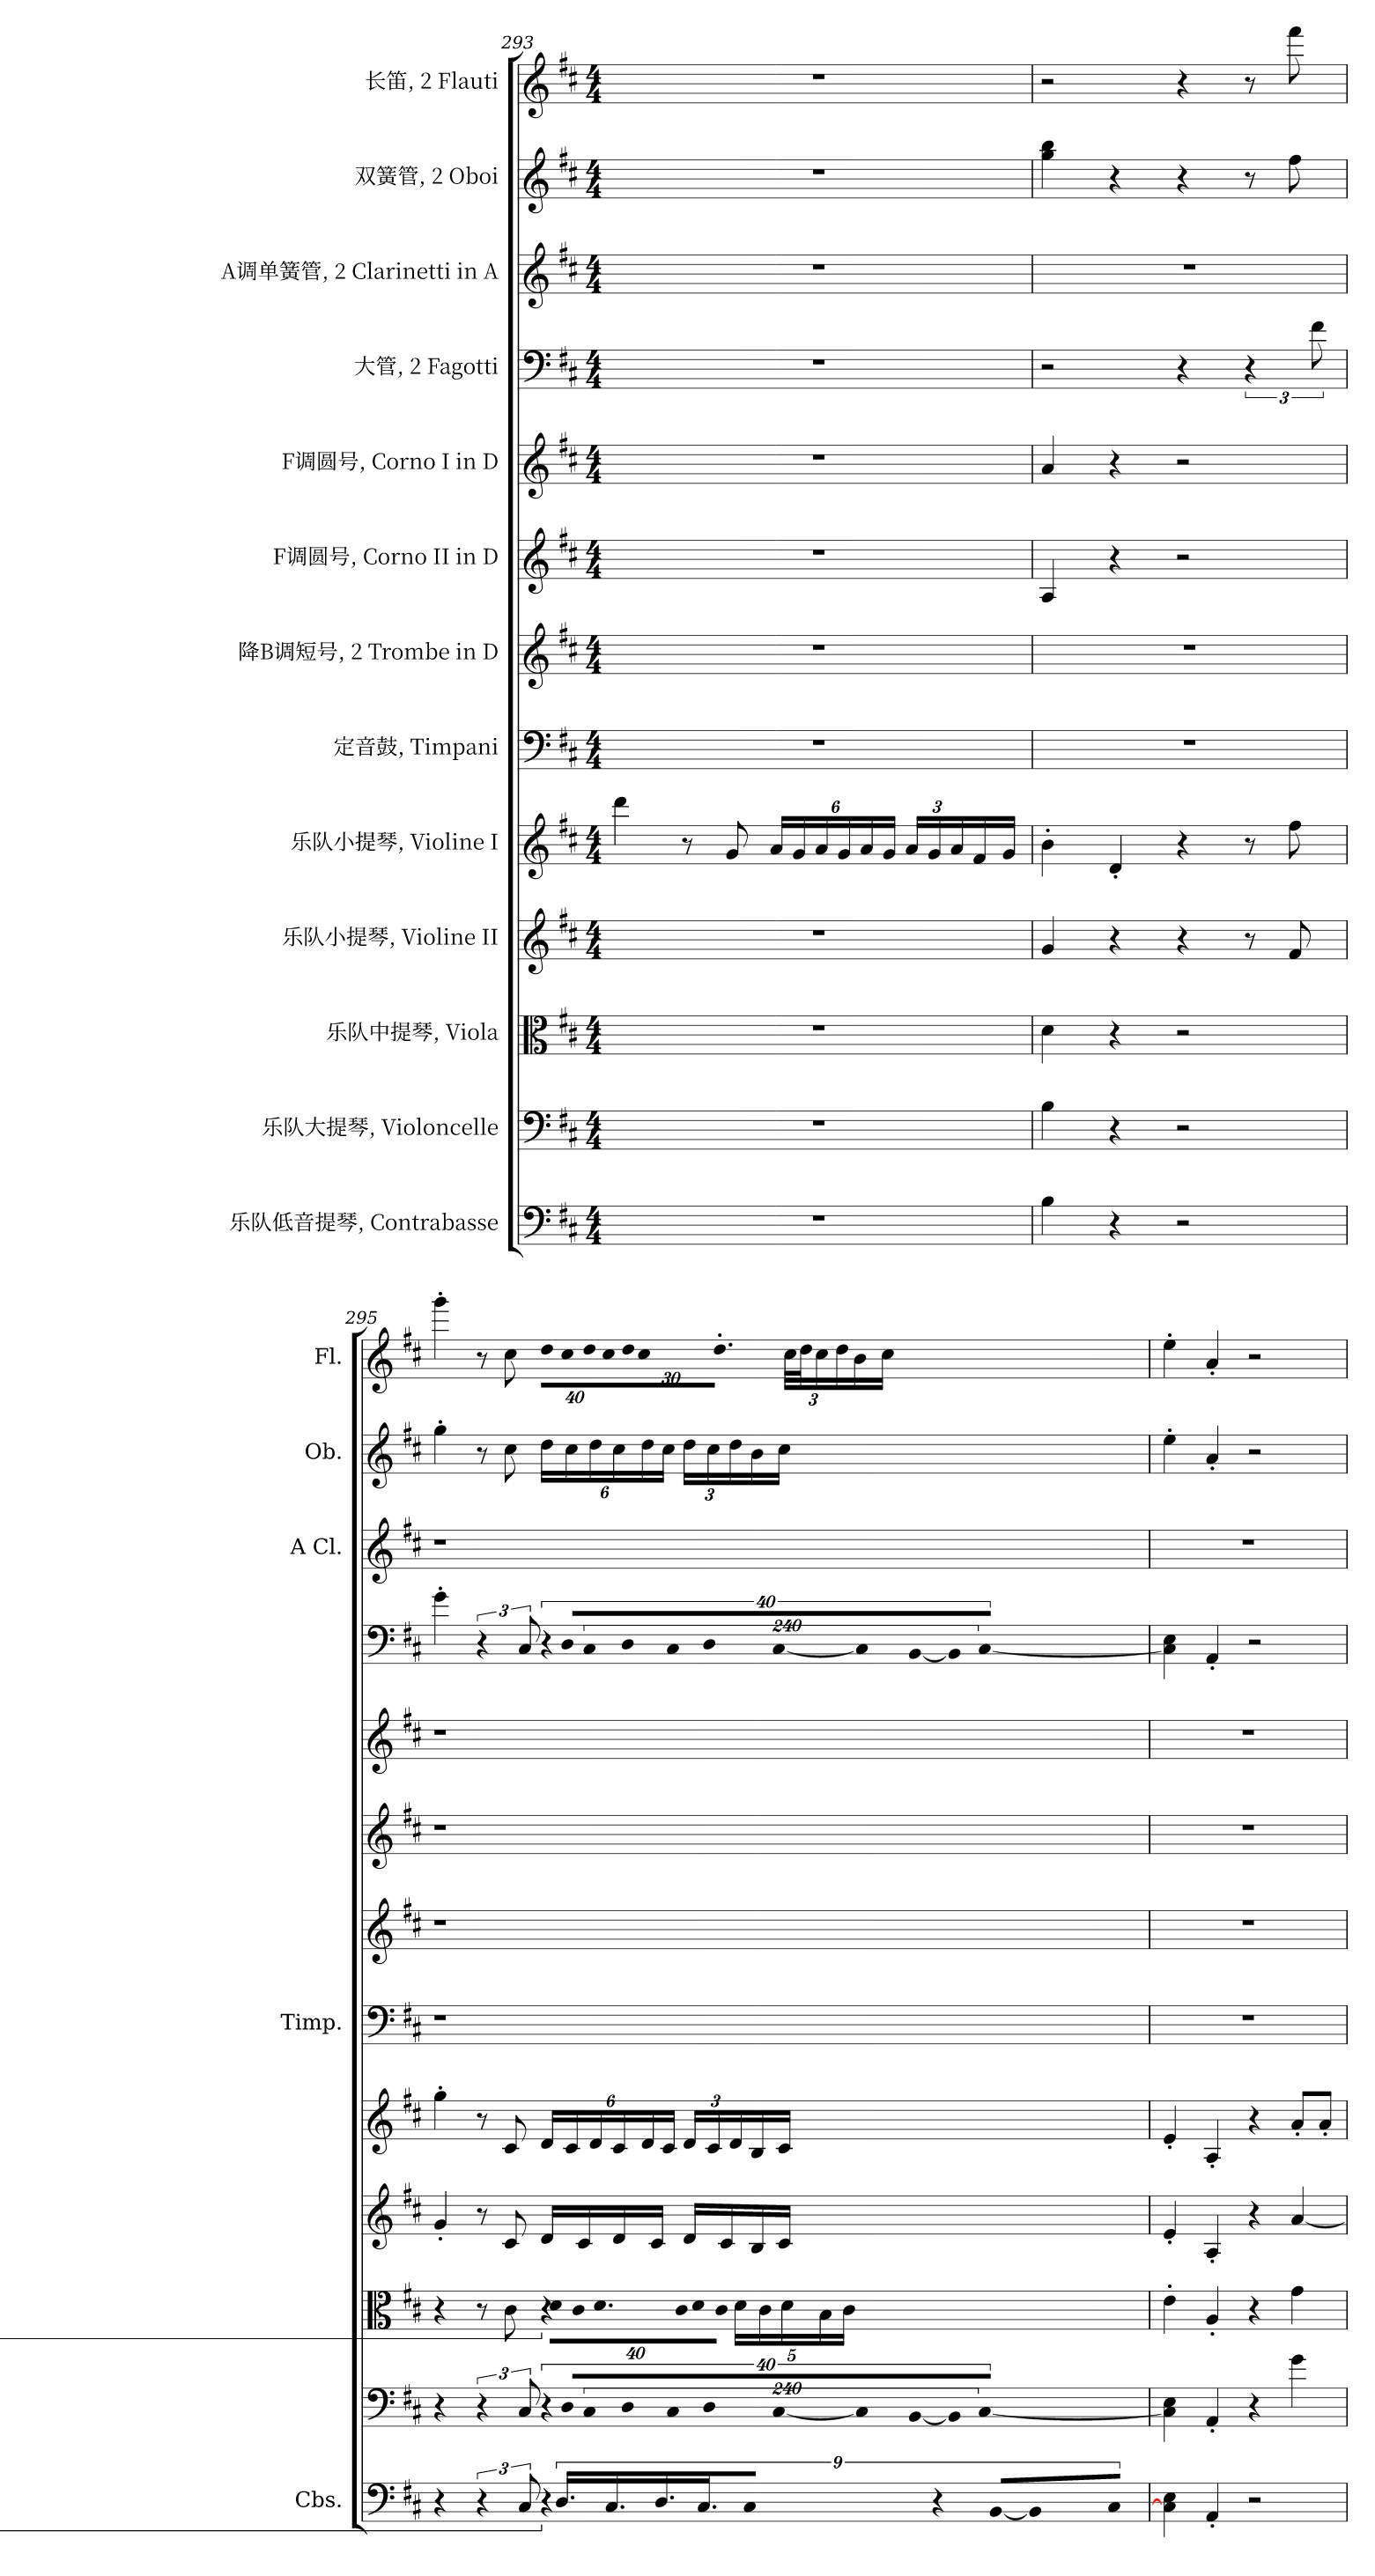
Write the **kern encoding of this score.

**kern	**kern	**kern	**kern	**kern	**kern	**kern	**kern	**kern	**kern	**kern	**kern	**kern
*part13	*part12	*part11	*part10	*part9	*part8	*part7	*part6	*part5	*part4	*part3	*part2	*part1
*staff13	*staff12	*staff11	*staff10	*staff9	*staff8	*staff7	*staff6	*staff5	*staff4	*staff3	*staff2	*staff1
*I"乐队低音提琴, Contrabasse	*I"乐队大提琴, Violoncelle	*I"乐队中提琴, Viola	*I"乐队小提琴, Violine II	*I"乐队小提琴, Violine I	*I"定音鼓, Timpani	*I"降B调短号, 2 Trombe in D	*I"F调圆号, Corno II in D	*I"F调圆号, Corno I in D	*I"大管, 2 Fagotti	*I"A调单簧管, 2 Clarinetti in A	*I"双簧管, 2 Oboi	*I"长笛, 2 Flauti
*I'Cbs.	*	*	*	*	*I'Timp.	*	*	*	*	*I'A Cl.	*I'Ob.	*I'Fl.
*clefF4	*clefF4	*clefC3	*clefG2	*clefG2	*clefF4	*clefG2	*clefG2	*clefG2	*clefF4	*clefG2	*clefG2	*clefG2
*ITrd7c12	*	*	*	*	*	*ITrd1c2	*ITrd4c7	*ITrd4c7	*	*ITrd2c3	*	*
*k[f#c#]	*k[f#c#]	*k[f#c#]	*k[f#c#]	*k[f#c#]	*k[f#c#]	*k[]	*k[f#]	*k[f#]	*k[f#c#]	*k[f#c#g#d#a#]	*k[f#c#]	*k[f#c#]
*M4/4	*M4/4	*M4/4	*M4/4	*M4/4	*M4/4	*M4/4	*M4/4	*M4/4	*M4/4	*M4/4	*M4/4	*M4/4
=293	=293	=293	=293	=293	=293	=293	=293	=293	=293	=293	=293	=293
1r	1r	1r	1r	4ddd\	1r	1r	1r	1r	1r	1r	1r	1r
.	.	.	.	8r	.	.	.	.	.	.	.	.
.	.	.	.	8g/	.	.	.	.	.	.	.	.
*	*	*	*	*Xbrackettup	*	*	*	*	*	*	*	*
.	.	.	.	24a/LL	.	.	.	.	.	.	.	.
.	.	.	.	24g/	.	.	.	.	.	.	.	.
.	.	.	.	24a/	.	.	.	.	.	.	.	.
.	.	.	.	24g/	.	.	.	.	.	.	.	.
.	.	.	.	24a/	.	.	.	.	.	.	.	.
.	.	.	.	24g/JJ	.	.	.	.	.	.	.	.
.	.	.	.	24a/LL	.	.	.	.	.	.	.	.
.	.	.	.	24g/	.	.	.	.	.	.	.	.
.	.	.	.	24a/	.	.	.	.	.	.	.	.
.	.	.	.	16f#/	.	.	.	.	.	.	.	.
.	.	.	.	16g/JJ	.	.	.	.	.	.	.	.
=294	=294	=294	=294	=294	=294	=294	=294	=294	=294	=294	=294	=294
4BB\	4B\	4d\	4g/	4b'\	1r	1r	4D/	4d/	2r	1r	4gg\ 4bb\	2r
4r	4r	4r	4r	4d'/	.	.	4r	4r	.	.	4r	.
*	*	*	*	*	*	*	*	*	*	*	*	*MM190
2r	2r	2r	4r	4r	.	.	2r	2r	4r	.	4r	4r
.	.	.	8r	8r	.	.	.	.	6r	.	8r	8r
*	*	*	*	*	*	*	*	*	*	*	*	*MM284
.	.	.	8f#/	8ff#\	.	.	.	.	.	.	8ff#\	8fff#\
.	.	.	.	.	.	.	.	.	12f#\	.	.	.
!!LO:PB:g=z
=295	=295	=295	=295	=295	=295	=295	=295	=295	=295	=295	=295	=295
*	*	*	*	*	*	*	*	*	*	*	*	*MM278
4r	4r	4r	4g'/	4gg'\	1r	1r	1r	1r	4g'\	1r	4gg'\	4ggg'\
6r	6r	8r	8r	8r	.	.	.	.	6r	.	8r	8r
.	.	8c#\	8c#/	8c#/	.	.	.	.	.	.	8cc#\	8cc#\
12CC#/	12C#/	.	.	.	.	.	.	.	12C#/	.	.	.
!LO:N:vis=32	!LO:N:vis=32	!LO:N:vis=64	!	!	!	!	!	!	!LO:N:vis=32	!	!	!
*	*	*	*	*	*	*	*	*	*	*	*Xbrackettup	*Xbrackettup
*	*	*	*	*	*	*	*	*	*	*	*	*MM310
!	!	!	!	!	!	!	!	!	!	!	!	!LO:N:vis=32
1920%53r	640%23r	960%17r	16d/LL	24d/LL	.	.	.	.	640%23r	.	24dd\LL	640%23dd\LLL
!	!	!LO:N:vis=32	!	!	!	!	!	!	!	!	!	!
.	.	640%23d\LLL	.	.	.	.	.	.	.	.	.	.
18.DD/LL	.	.	.	.	.	.	.	.	.	.	.	.
!	!LO:N:vis=32	!	!	!	!	!	!	!	!LO:N:vis=32	!	!	!LO:N:vis=32
.	640%23D/KLL	.	.	.	.	.	.	.	640%23D/KLL	.	.	640%23cc#\
.	.	.	.	24c#/	.	.	.	.	.	.	24cc#\	.
!	!	!LO:N:vis=32	!	!	!	!	!	!	!	!	!	!
.	.	640%23c#\	.	.	.	.	.	.	.	.	.	.
.	.	.	16c#/	.	.	.	.	.	.	.	.	.
!	!LO:N:vis=16	!	!	!	!	!	!	!	!LO:N:vis=16	!	!	!LO:N:vis=32
.	1920%137C#/	.	.	.	.	.	.	.	1920%137C#/	.	.	640%23dd\
.	.	.	.	24d/	.	.	.	.	.	.	24dd\	.
!	!	!LO:N:vis=32.	!	!	!	!	!	!	!	!	!	!
.	.	1920%103d\	.	.	.	.	.	.	.	.	.	.
!	!	!	!	!	!	!	!	!	!	!	!	!LO:N:vis=32
.	.	.	.	.	.	.	.	.	.	.	.	640%23cc#\
18.CC#/	.	.	.	.	.	.	.	.	.	.	.	.
.	.	.	16d/	24c#/	.	.	.	.	.	.	24cc#\	.
!	!LO:N:vis=16	!LO:N:vis=32	!	!	!	!	!	!	!LO:N:vis=16	!	!	!
.	1920%137D/	640%23c#\	.	.	.	.	.	.	1920%137D/	.	.	.
!	!	!	!	!	!	!	!	!	!	!	!	!LO:N:vis=256%9
.	.	.	.	.	.	.	.	.	.	.	.	960%17dd\K
!	!	!	!	!	!	!	!	!	!	!	!	!LO:N:vis=32
.	.	.	.	.	.	.	.	.	.	.	.	640%23cc#\
.	.	.	.	24d/	.	.	.	.	.	.	24dd\	.
!	!	!LO:N:vis=32	!	!	!	!	!	!	!	!	!	!
.	.	640%23d\	.	.	.	.	.	.	.	.	.	.
.	.	.	16c#/JJ	.	.	.	.	.	.	.	.	.
18.DD/	.	.	.	.	.	.	.	.	.	.	.	.
!	!	!	!	!	!	!	!	!	!	!	!	!LO:N:vis=32.
.	.	.	.	.	.	.	.	.	.	.	.	1920%103dd'\JJJ
.	.	.	.	24c#/JJ	.	.	.	.	.	.	24cc#\JJ	.
!	!LO:N:vis=16	!	!	!	!	!	!	!	!LO:N:vis=16	!	!	!
.	1920%137C#/	.	.	.	.	.	.	.	1920%137C#/	.	.	.
!	!	!LO:N:vis=32	!	!	!	!	!	!	!	!	!	!
.	.	640%23c#\JJJ	.	.	.	.	.	.	.	.	.	.
.	.	.	16d/LL	24d/LL	.	.	.	.	.	.	24dd\LL	.
*	*	*Xbrackettup	*	*	*	*	*	*	*	*	*	*
.	.	20d\LL	.	.	.	.	.	.	.	.	.	48cc#\LLL
.	.	.	.	.	.	.	.	.	.	.	.	48dd\J
18.CC#/	.	.	.	.	.	.	.	.	.	.	.	.
!	!LO:N:vis=32	!	!	!	!	!	!	!	!LO:N:vis=32	!	!	!
.	640%23D/L	.	.	.	.	.	.	.	640%23D/L	.	.	.
.	.	.	.	24c#/	.	.	.	.	.	.	24cc#\	.
.	.	.	.	.	.	.	.	.	.	.	.	24cc#\
.	.	20c#\	.	.	.	.	.	.	.	.	.	.
.	.	.	16c#/	.	.	.	.	.	.	.	.	.
!	!LO:N:vis=32	!	!	!	!	!	!	!	!LO:N:vis=32	!	!	!
.	[640%23C#/	.	.	.	.	.	.	.	[640%23C#/	.	.	.
.	.	.	.	24d/	.	.	.	.	.	.	24dd\	.
.	.	.	.	.	.	.	.	.	.	.	.	24dd\
.	.	20d\	.	.	.	.	.	.	.	.	.	.
!	!LO:N:vis=32	!	!	!	!	!	!	!	!LO:N:vis=32	!	!	!
.	640%23C#/]	.	.	.	.	.	.	.	640%23C#/]	.	.	.
!LO:N:vis=32	!	!	!	!	!	!	!	!	!	!	!	!
1920%53CC#/JJk	.	.	.	.	.	.	.	.	.	.	.	.
.	.	.	16B/	16B/	.	.	.	.	.	.	16b\	.
.	.	.	.	.	.	.	.	.	.	.	.	16b\
1920ryy	.	.	.	.	.	.	.	.	.	.	.	.
!LO:N:vis=32	!	!	!	!	!	!	!	!	!	!	!	!
1920%53r	.	.	.	.	.	.	.	.	.	.	.	.
!	!LO:N:vis=32	!	!	!	!	!	!	!	!LO:N:vis=32	!	!	!
.	[640%23BB/	.	.	.	.	.	.	.	[640%23BB/	.	.	.
.	.	20B\	.	.	.	.	.	.	.	.	.	.
!LO:N:vis=32	!	!	!	!	!	!	!	!	!	!	!	!
[1920%53BBB/LLL	.	.	.	.	.	.	.	.	.	.	.	.
!	!LO:N:vis=32	!	!	!	!	!	!	!	!LO:N:vis=32	!	!	!
.	640%23BB/]	.	.	.	.	.	.	.	640%23BB/]	.	.	.
.	.	.	16c#/JJ	16c#/JJ	.	.	.	.	.	.	16cc#\JJ	.
.	.	.	.	.	.	.	.	.	.	.	.	16cc#\JJ
!LO:N:vis=32	!	!	!	!	!	!	!	!	!	!	!	!
1920%53BBB/]	.	.	.	.	.	.	.	.	.	.	.	.
.	.	20c#\JJ	.	.	.	.	.	.	.	.	.	.
!	!LO:N:vis=32	!	!	!	!	!	!	!	!LO:N:vis=32	!	!	!
.	[640%23C#/JJJ	.	.	.	.	.	.	.	[640%23C#/JJJ	.	.	.
1920ryy	.	.	.	.	.	.	.	.	.	.	.	.
!LO:N:vis=32	!	!	!	!	!	!	!	!	!	!	!	!
[1920%53CC#/JJJ	.	.	.	.	.	.	.	.	.	.	.	.
640ryy	.	.	640ryy	640ryy	640ryy	640ryy	640ryy	640ryy	.	640ryy	640ryy	.
.	.	1920ryy	.	.	.	.	.	.	.	.	.	1920ryy
=296	=296	=296	=296	=296	=296	=296	=296	=296	=296	=296	=296	=296
*	*	*	*	*	*	*	*	*	*	*	*	*MM278
4CC#\] 4EE\	4C#\] 4E\	4e'\	4e'/	4e'/	1r	1r	1r	1r	4C#\] 4E\	1r	4ee'\	4ee'\
*	*	*	*	*	*	*	*	*	*	*	*	*MM246
4AAA'/	4AA'/	4A'/	4A'/	4A'/	.	.	.	.	4AA'/	.	4a'/	4a'/
*	*	*	*	*	*	*	*	*	*	*	*	*MM310
2r	4r	4r	4r	4r	.	.	.	.	2r	.	2r	2r
.	4g\	4g\	[4a/	8a'/L	.	.	.	.	.	.	.	.
.	.	.	.	8a'/J	.	.	.	.	.	.	.	.
=	=	=	=	=	=	=	=	=	=	=	=	=
*-	*-	*-	*-	*-	*-	*-	*-	*-	*-	*-	*-	*-
